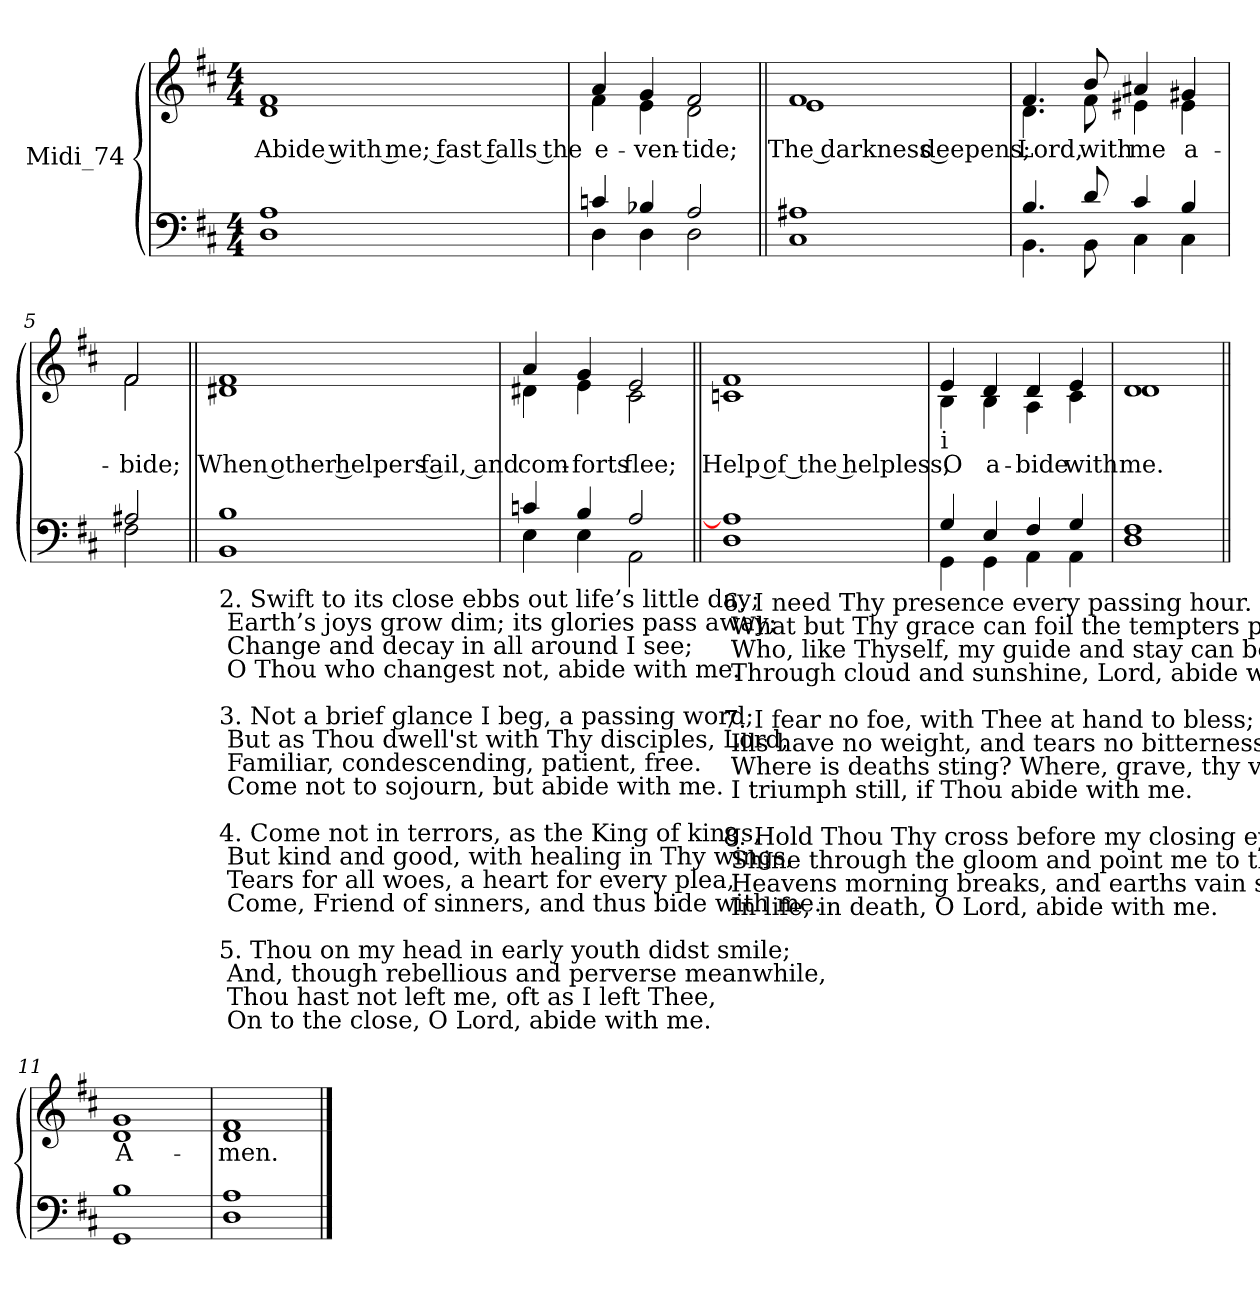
**kern	**kern	**text
*part2	*part1	*part1
*staff2	*staff1	*staff1
*I"Midi_74	*I"Midi_74	*
*clefF4	*clefG2	*
*k[f#c#]	*k[f#c#]	*
*D:	*D:	*
*M4/4	*M4/4	*
=1	=1	=1
*^	*	*
!	!	!LO:TX:a:cj:t=Henry Francis Lyte\n(1793-1847)	!
!	!	!LO:TX:a:cj:t=Abide with me (I)	!
!	!	!LO:TX:a:cj:t=Joseph Barnby\n(1838-96)	!
!	!	!LO:TX:a:B:t=10 10 10 10	!
!	!	!	!LO:LY:b
*	*	*^	*
1A/	1D\	1f#/	1d\	Abide with me; fast falls the
=2	=2	=2	=2	=2
!	!	!	!	!LO:LY:b
4cn/	4D\	4a/	4f#\	e-
!	!	!	!	!LO:LY:b
4B-X/	4D\	4g/	4e\	-ven-
!	!	!	!	!LO:LY:b
2A/	2D\	2f#/	2d\	-tide;
=3||	=3||	=3||	=3||	=3||
!	!	!	!	!LO:LY:b
1A#X/	1C#\	1f#/	1e\	The darkness deepens;
=4	=4	=4	=4	=4
!	!	!	!	!LO:LY:b
4.B/	4.BB\	4.f#/	4.d\	Lord,
!	!	!	!	!LO:LY:b
8d/	8BB\	8b/	8f#\	with
!	!	!	!	!LO:LY:b
4c#/	4C#\	4a#X/	4e#X\	me
!	!	!	!	!LO:LY:b
4B/	4C#\	4g#X/	4e#\	a-
=5	=5	=5	=5	=5
!	!	!	!	!LO:LY:b
2A#X/	2F#\	2f#/	2f#\	-bide;
!!LO:LB:g=z	!!
=6||	=6||	=6||	=6||	=6||
!LO:TX:b:t=2. Swift to its close ebbs out life’s little day;\n Earth’s joys grow dim; its glories pass away;\n Change and decay in all around I see;\n O Thou who changest not, abide with me.\n\n3. Not a brief glance I beg, a passing word;\n But as Thou dwell'st with Thy disciples, Lord,\n Familiar, condescending, patient, free.\n Come not to sojourn, but abide with me.\n\n4. Come not in terrors, as the King of kings,\n But kind and good, with healing in Thy wings,\n Tears for all woes, a heart for every plea,\n Come, Friend of sinners, and thus bide with me.\n\n5. Thou on my head in early youth didst smile;\n And, though rebellious and perverse meanwhile,\n Thou hast not left me, oft as I left Thee,\n On to the close, O Lord, abide with me.	!	!	!	!
!	!	!	!	!LO:LY:b
1B/	1BB\	1f#/	1d#X\	When other helpers fail, and
=7	=7	=7	=7	=7
!	!	!	!	!LO:LY:b
4cn/	4E\	4a/	4d#X\	com-
!	!	!	!	!LO:LY:b
4B/	4E\	4g/	4e\	-forts
!	!	!	!	!LO:LY:b
2A/	2AA\	2e/	2c#\	flee;
=8||	=8||	=8||	=8||	=8||
!LO:TX:b:t=6. I need Thy presence every passing hour.\n What but Thy grace can foil the tempters power?\n Who, like Thyself, my guide and stay can be?\n Through cloud and sunshine, Lord, abide with me.\n\n7. I fear no foe, with Thee at hand to bless;\n Ills have no weight, and tears no bitterness.\n Where is deaths sting? Where, grave, thy victory?\n I triumph still, if Thou abide with me.\n\n8. Hold Thou Thy cross before my closing eyes;\n Shine through the gloom and point me to the skies.\n Heavens morning breaks, and earths vain shadows flee;\n In life, in death, O Lord, abide with me.	!	!	!	!
!	!	!	!	!LO:LY:b
1A/]	1D\	1f#/	1cn\	Help of the helpless,
=9	=9	=9	=9	=9
!	!	!LO:TX:b:t=i	!	!
!	!	!	!	!LO:LY:b
4G/	4GG\	4e/	4B\	O
!	!	!	!	!LO:LY:b
4E/	4GG\	4d/	4B\	a-
!	!	!	!	!LO:LY:b
4F#/	4AA\	4d/	4A\	-bide
!	!	!	!	!LO:LY:b
4G/	4AA\	4e/	4c#\	with
=10	=10	=10	=10	=10
!	!	!	!	!LO:LY:b
1F#/	1D\	1d/	1d\	me.
=11||	=11||	=11||	=11||	=11||
!	!	!	!	!LO:LY:b
1B/	1GG\	1g/	1d\	A-
=12	=12	=12	=12	=12
!	!	!	!	!LO:LY:b
1A/	1D\	1f#/	1d\	-men.
*v	*v	*	*	*
*	*v	*v	*
==	==	==
*-	*-	*-
